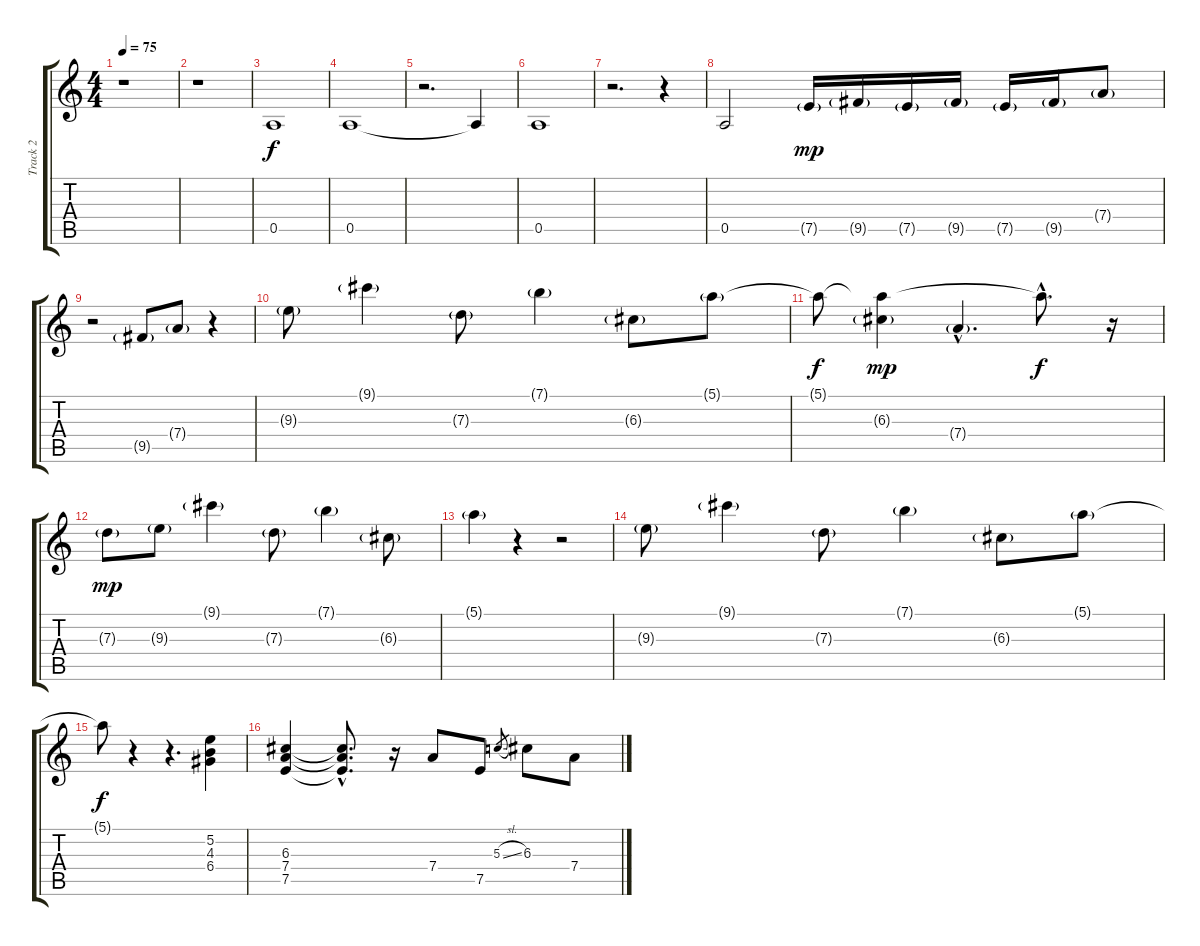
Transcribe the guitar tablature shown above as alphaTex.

\track ("Track 2" "Track 2") {instrument acousticguitarsteel}
\staff {score tabs}
\tuning (E4 B3 G3 D3 A2 E2) {hide}
\ts (4 4)
\tempo 75
\clef g2
\ks c
r.1{dy f instrument acousticguitarsteel} |
r.1 |
0.5.1 |
0.5.1 |
r.2{d} 0.5{t}.4 |
0.5.1 |
r.2{d} r.4 |
0.5.2 7.5{g}.16{dy mp} 9.5{g}.16 7.5{g}.16 9.5{g}.16 7.5{g}.16 9.5{g}.16 7.4{g}.8 |
r.2 9.5{g}.8 7.4{g}.8 r.4 |
9.3{g}.8 9.1{g}.4 7.3{g}.8 7.1{g}.4 6.3{g}.8 5.1{g}.8 |
5.1{t}.8{dy f} (5.1{t} 6.3{g}).4{dy mp} 7.4{g hac}.4{d} 5.1{hac t}.8{d dy f} r.16 |
7.3{g}.8{dy mp} 9.3{g}.8 9.1{g}.4 7.3{g}.8 7.1{g}.4 6.3{g}.8 |
5.1{g}.4 r.4 r.2 |
9.3{g}.8 9.1{g}.4 7.3{g}.8 7.1{g}.4 6.3{g}.8 5.1{g}.8 |
5.1{t}.8{dy f} r.4 r.4{d} (5.2 4.3 6.4).4 |
(6.3 7.4 7.5).4 (6.3{hac t} 7.4{hac t} 7.5{hac t}).8{d} r.16 7.4.8 7.5.8 5.3{sl}.8{gr} 6.3.8 7.4.8
